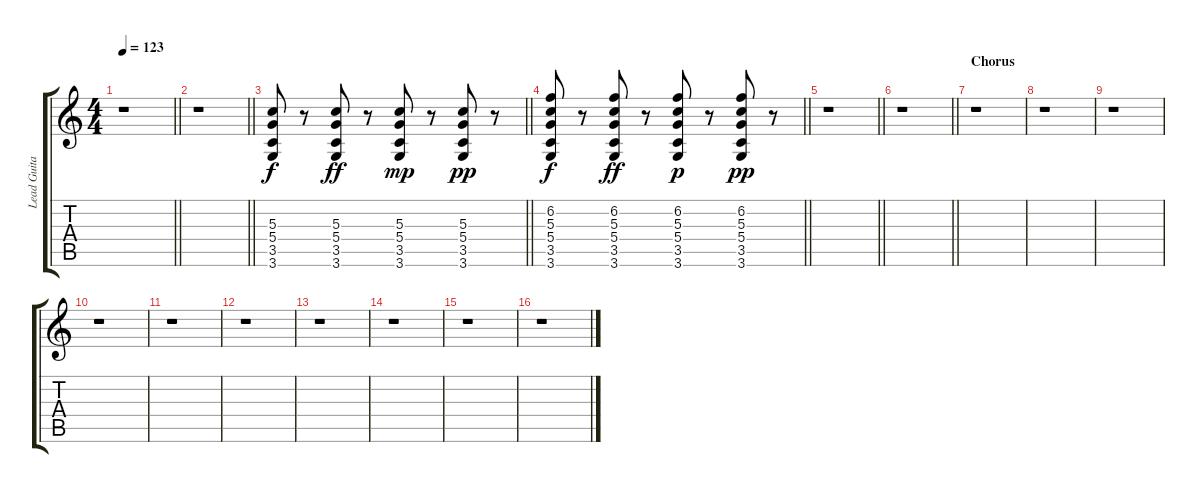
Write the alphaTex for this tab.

\track ("Lead Guitar(Overdub)" "Lead Guita") {instrument overdrivenguitar}
\staff {score tabs}
\tuning (E4 B3 G3 D3 A2 E2) {hide}
\ts (4 4)
\tempo 123
\clef g2
\barLineRight lightlight
\ks c
r.1{dy pp} |
\barLineRight lightlight
r.1 |
\barLineRight lightlight
(5.3 5.4 3.5 3.6).8{dy f} r.8 (5.3 5.4 3.5 3.6).8{dy ff} r.8 (5.3 5.4 3.5 3.6).8{dy mp} r.8 (5.3 5.4 3.5 3.6).8{dy pp} r.8 |
\barLineRight lightlight
(6.2 5.3 5.4 3.5 3.6).8{dy f} r.8 (6.2 5.3 5.4 3.5 3.6).8{dy ff} r.8 (6.2 5.3 5.4 3.5 3.6).8{dy p} r.8 (6.2 5.3 5.4 3.5 3.6).8{dy pp} r.8 |
\barLineRight lightlight
r.1 |
\barLineRight lightlight
r.1 |
\section ("" "Chorus")
r.1 |
r.1 |
r.1 |
r.1 |
r.1 |
r.1 |
r.1 |
r.1 |
r.1 |
r.1
